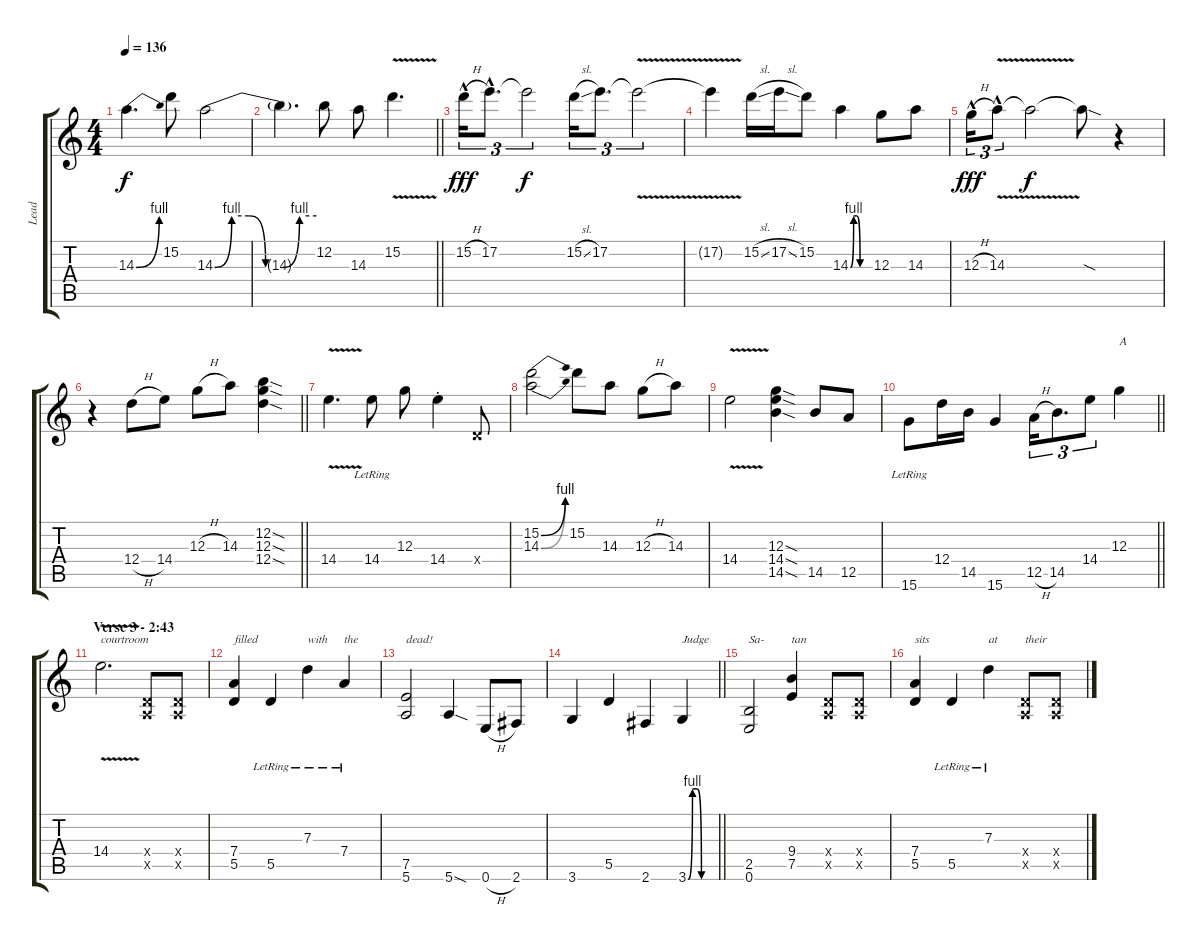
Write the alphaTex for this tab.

\track ("Lead" "Lead") {instrument distortionguitar}
\staff {score tabs}
\tuning (E4 B3 G3 D3 A2 E2) {hide}
\ts (4 4)
\tempo 136
\clef g2
\ks c
14.3{be (bend 0 0 60 4)}.4{d dy f} 15.2.8 14.3{be (custom 0 0 10 4 20 4 30 0 40 0 50 4 60 4)}.2 |
\barLineRight lightlight
14.3{t}.4{d} 12.2.8 14.3.8 15.2{v}.4{d} |
15.2{h hac}.16{tu (3 2) dy fff} 17.2{hac}.8{d tu (3 2)} 17.2{t}.2{tu (3 2) dy f} 15.2{sl}.16{tu (3 2)} 17.2.8{d tu (3 2)} 17.2{v t}.2{tu (3 2)} |
17.2{t}.4 15.2{sl}.16 17.2{sl}.16 15.2.8 14.3{be (custom 0 0 10 4 20 4 30 0 60 0)}.4 12.3.8 14.3.8 |
12.3{h hac}.16{tu (3 2) dy fff} 14.3{v hac}.8{tu (3 2)} 14.3{t}.2{dy f} 14.3{sod t}.8 r.4 |
\barLineRight lightlight
r.4 12.4{h}.8 14.4.8 12.3{h}.8 14.3.8 (12.2{sod} 12.3{sod} 12.4{sod}).4 |
14.4{v}.4{d} 14.4{lr}.8 12.3.8 14.4{st}.4 0.4{x}.8 |
(15.2{be (bend 0 0 60 4)} 14.3{be (bend 0 0 60 4)}).2 15.2.8 14.3.8 12.3{h}.8 14.3.8 |
14.4{v}.2 (12.3{sod} 14.4{sod} 14.5{sod}).4 14.5.8 12.5.8 |
\barLineRight lightlight
15.6{lr}.8 12.4.16 14.5.16 15.6.4 12.5{h}.16{tu (3 2)} 14.5.8{d tu (3 2)} 14.4.8{tu (3 2)} 12.3.4{txt "A"} |
\section ("" "Verse 3 - 2:43")
14.4{v}.2{d txt "courtroom"} (0.4{x} 0.5{x}).8 (0.4{x} 0.5{x}).8 |
(7.4 5.5).4{txt "filled"} 5.5{lr}.4 7.3{lr}.4{txt "with"} 7.4{lr}.4{txt "the"} |
(7.5 5.6).2{txt "dead!"} 5.6{sod}.4 0.6{h}.8 2.6.8 |
\barLineRight lightlight
3.6.4 5.5.4 2.6.4 3.6{be (custom 0 0 10 4 20 4 30 0 60 0)}.4{txt "Judge"} |
(2.5 0.6).2{txt "Sa-"} (9.4 7.5).4{txt "tan"} (0.4{x} 0.5{x}).8 (0.4{x} 0.5{x}).8 |
(7.4 5.5).4{txt "sits"} 5.5{lr}.4 7.3{lr}.4{txt "at"} (0.4{x} 0.5{x}).8{txt "their"} (0.4{x} 0.5{x}).8
